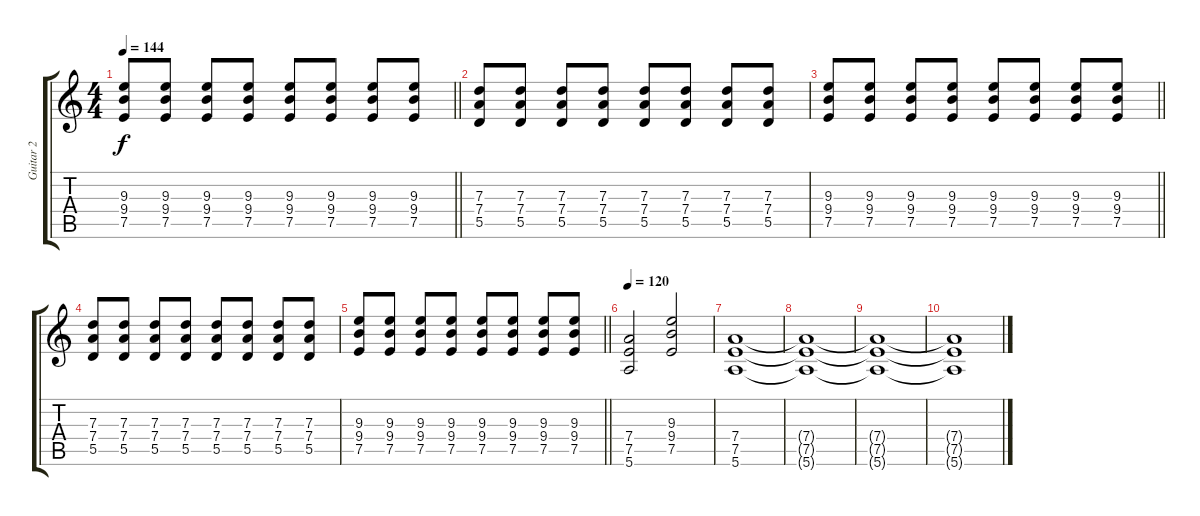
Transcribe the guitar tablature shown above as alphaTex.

\track ("Guitar 2" "Guitar 2") {instrument overdrivenguitar}
\staff {score tabs}
\tuning (E4 B3 G3 D3 A2 E2) {hide}
\ts (4 4)
\tempo 144
\clef g2
\barLineRight lightlight
\ks c
(9.3 9.4 7.5).8{dy f} (9.3 9.4 7.5).8 (9.3 9.4 7.5).8 (9.3 9.4 7.5).8 (9.3 9.4 7.5).8 (9.3 9.4 7.5).8 (9.3 9.4 7.5).8 (9.3 9.4 7.5).8 |
(7.3 7.4 5.5).8 (7.3 7.4 5.5).8 (7.3 7.4 5.5).8 (7.3 7.4 5.5).8 (7.3 7.4 5.5).8 (7.3 7.4 5.5).8 (7.3 7.4 5.5).8 (7.3 7.4 5.5).8 |
\barLineRight lightlight
(9.3 9.4 7.5).8 (9.3 9.4 7.5).8 (9.3 9.4 7.5).8 (9.3 9.4 7.5).8 (9.3 9.4 7.5).8 (9.3 9.4 7.5).8 (9.3 9.4 7.5).8 (9.3 9.4 7.5).8 |
(7.3 7.4 5.5).8 (7.3 7.4 5.5).8 (7.3 7.4 5.5).8 (7.3 7.4 5.5).8 (7.3 7.4 5.5).8 (7.3 7.4 5.5).8 (7.3 7.4 5.5).8 (7.3 7.4 5.5).8 |
\barLineRight lightlight
(9.3 9.4 7.5).8 (9.3 9.4 7.5).8 (9.3 9.4 7.5).8 (9.3 9.4 7.5).8 (9.3 9.4 7.5).8 (9.3 9.4 7.5).8 (9.3 9.4 7.5).8 (9.3 9.4 7.5).8 |
\tempo 120
(7.4 7.5 5.6).2 (9.3 9.4 7.5).2 |
(7.4 7.5 5.6).1 |
(7.4{t} 7.5{t} 5.6{t}).1 |
(7.4{t} 7.5{t} 5.6{t}).1 |
(7.4{t} 7.5{t} 5.6{t}).1
